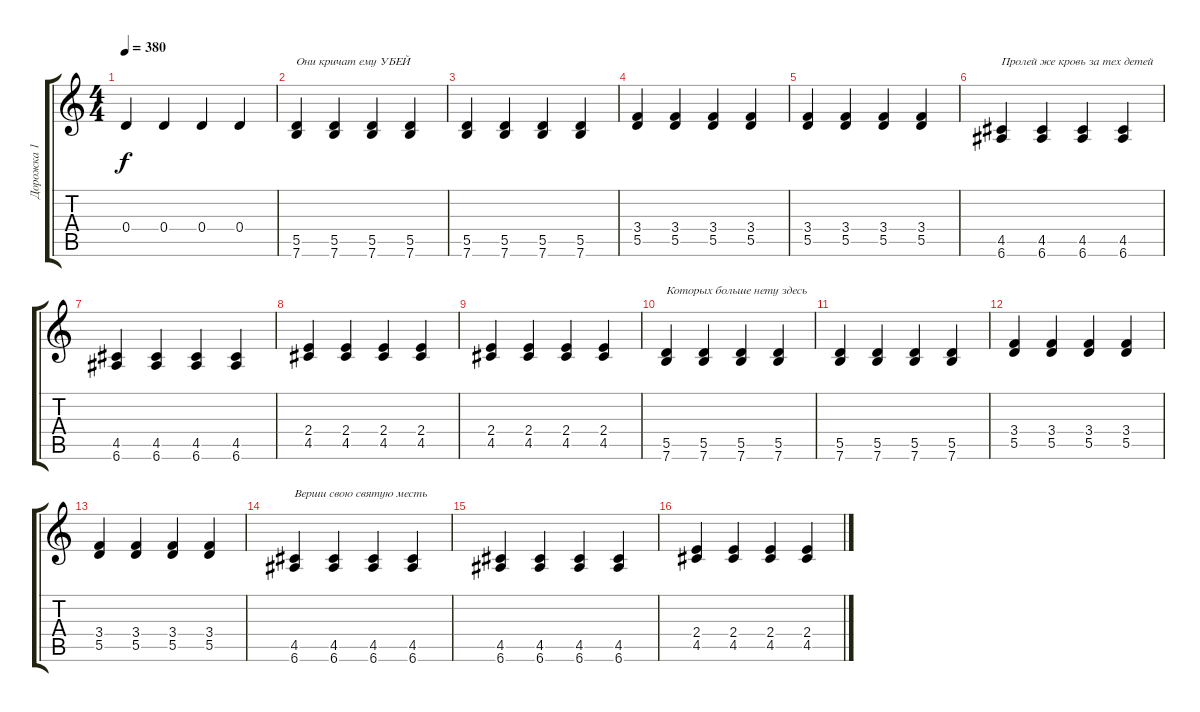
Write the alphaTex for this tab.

\track ("Дорожка 1" "Дорожка 1") {instrument distortionguitar}
\staff {score tabs}
\tuning (E4 B3 G3 D3 A2 E2) {hide}
\ts (4 4)
\tempo 380
\clef g2
\ks c
0.4.4{dy f} 0.4.4 0.4.4 0.4.4 |
(5.5 7.6).4{txt "Они кричат ему УБЕЙ"} (5.5 7.6).4 (5.5 7.6).4 (5.5 7.6).4 |
(5.5 7.6).4 (5.5 7.6).4 (5.5 7.6).4 (5.5 7.6).4 |
(3.4 5.5).4 (3.4 5.5).4 (3.4 5.5).4 (3.4 5.5).4 |
(3.4 5.5).4 (3.4 5.5).4 (3.4 5.5).4 (3.4 5.5).4 |
(4.5 6.6).4{txt "Пролей же кровь за тех детей"} (4.5 6.6).4 (4.5 6.6).4 (4.5 6.6).4 |
(4.5 6.6).4 (4.5 6.6).4 (4.5 6.6).4 (4.5 6.6).4 |
(2.4 4.5).4 (2.4 4.5).4 (2.4 4.5).4 (2.4 4.5).4 |
(2.4 4.5).4 (2.4 4.5).4 (2.4 4.5).4 (2.4 4.5).4 |
(5.5 7.6).4{txt "Которых больше нету здесь"} (5.5 7.6).4 (5.5 7.6).4 (5.5 7.6).4 |
(5.5 7.6).4 (5.5 7.6).4 (5.5 7.6).4 (5.5 7.6).4 |
(3.4 5.5).4 (3.4 5.5).4 (3.4 5.5).4 (3.4 5.5).4 |
(3.4 5.5).4 (3.4 5.5).4 (3.4 5.5).4 (3.4 5.5).4 |
(4.5 6.6).4{txt "Верши свою святую месть"} (4.5 6.6).4 (4.5 6.6).4 (4.5 6.6).4 |
(4.5 6.6).4 (4.5 6.6).4 (4.5 6.6).4 (4.5 6.6).4 |
(2.4 4.5).4 (2.4 4.5).4 (2.4 4.5).4 (2.4 4.5).4
